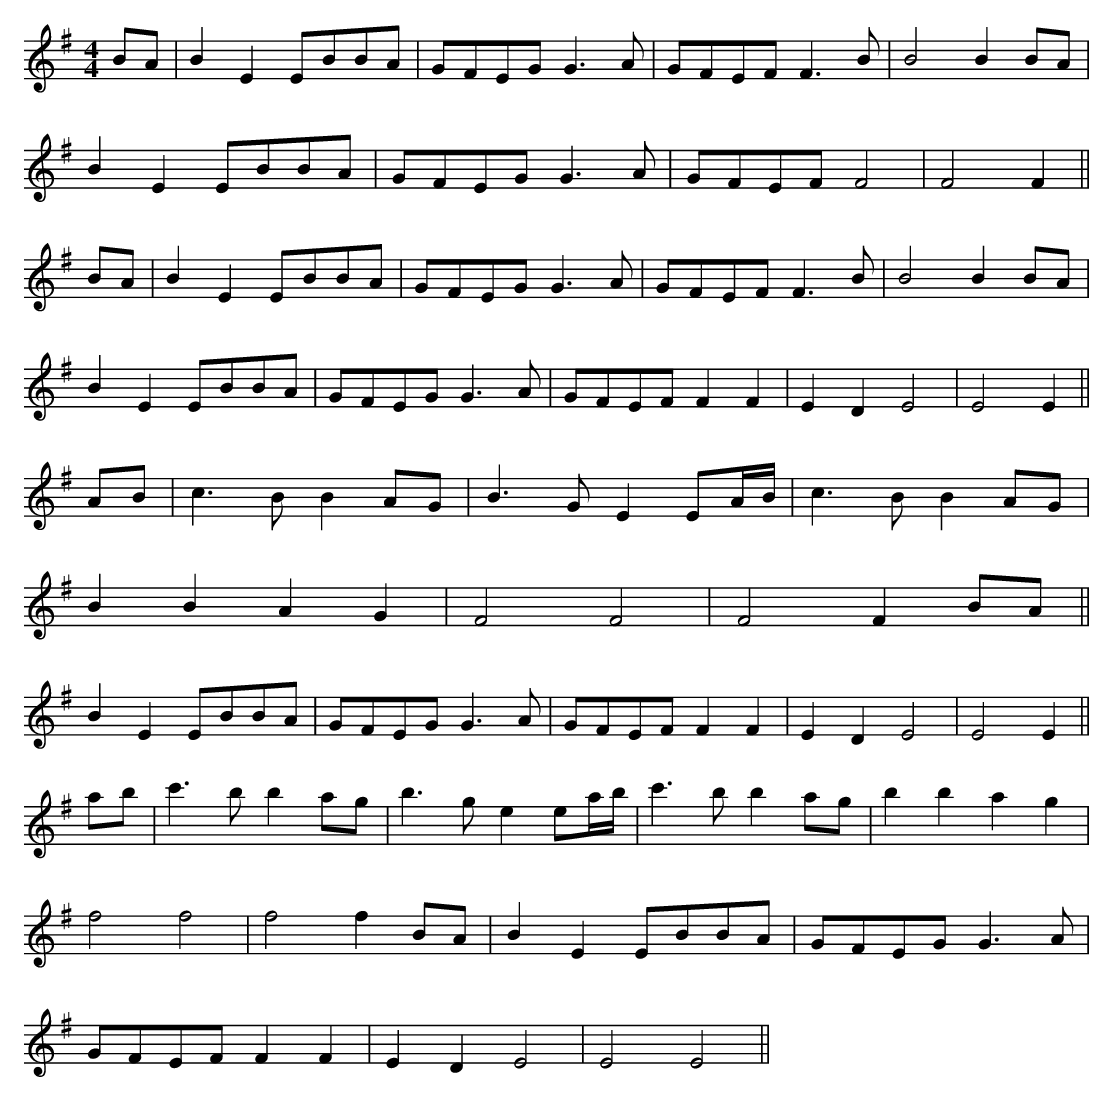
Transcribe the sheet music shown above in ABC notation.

X:1
M:4/4
K:Emin
BA|B2 E2 EBBA|GFEG G3A|GFEF F3B|B4 B2 BA|
B2 E2 EBBA|GFEG G3A|GFEF F4|F4 F2||
BA|B2 E2 EBBA|GFEG G3A|GFEF F3B|B4 B2 BA|
B2 E2 EBBA|GFEG G3A|GFEF F2 F2|E2 D2 E4|E4 E2||
AB|c3B B2 AG|B3G E2 EA/B/|c3B B2 AG|
B2 B2 A2 G2|F4 F4|F4 F2 BA||
B2 E2 EBBA|GFEG G3A|GFEF F2 F2|E2 D2 E4|E4 E2||
ab|c'3b b2 ag|b3g e2 ea/b/|c'3b b2 ag|b2 b2 a2 g2|
f4 f4|f4 f2 BA|B2 E2 EBBA|GFEG G3A|
GFEF F2 F2|E2 D2 E4|E4 E4||
